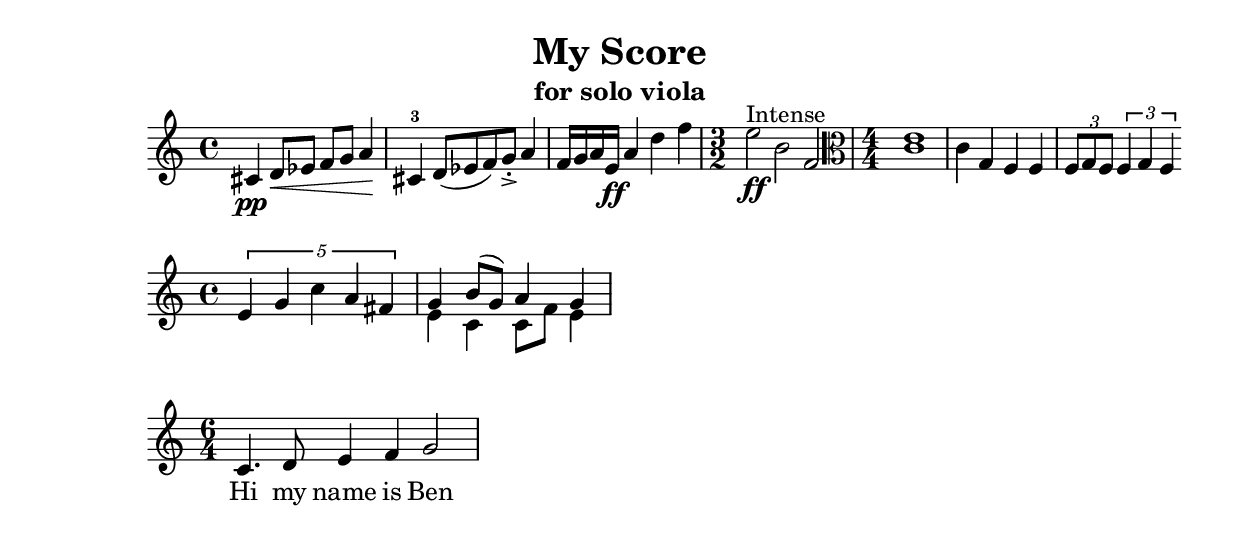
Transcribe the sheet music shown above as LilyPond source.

\version "2.24.0"

% this is my first score

\header {
  title = "My Score"
  subtitle = "for solo viola"
}

% use s/f instead if is/es for sharp/flat
\language "english"

ives = { c4 g f f }

\relative c'
{
  % crecsendo spanner "\<" (goes to next dynamic or termination "\!" )
  cs4\pp d8\< ef f g a4 \!
  % force bars with "[ ]"
  % stacatto "-."
  % accent "->"
  % add a fingering "-3"
  cs,4-3 d8([ ef f) g-.->] a4
  % add dynamic
  f16 g a e\ff a4 d f
  \time 3/2
  % markup text after "^"
  e2 ^"Intense" \ff b f
  \clef alto
  \numericTimeSignature \time 4/4
  % chord (duration outside of "< >"
  < c e> 1
  \ives | 
  \tuplet 3/2 { f8 g f } \tuplet 3/2 { f4 g f }
 }

% combine voices with angle brackets and separated them using
% 2 backslashes
% << { ... } \\ { ... } >>

\relative c'
{
  \tuplet 5/4 { e4 g c a fs }
       % Voice 1              % Voice 2
  << { g4 b8( g) a4 g } \\ { e4 c c8 f e4 } >> |
}

% use \addlyrics keyword
% use << ... >> to indicate music and lyrics occur at the same time
<<
\relative c'
{ \time 6/4
  c4. d8 e4 f g2 }

\addlyrics { Hi my name is Ben }
>>